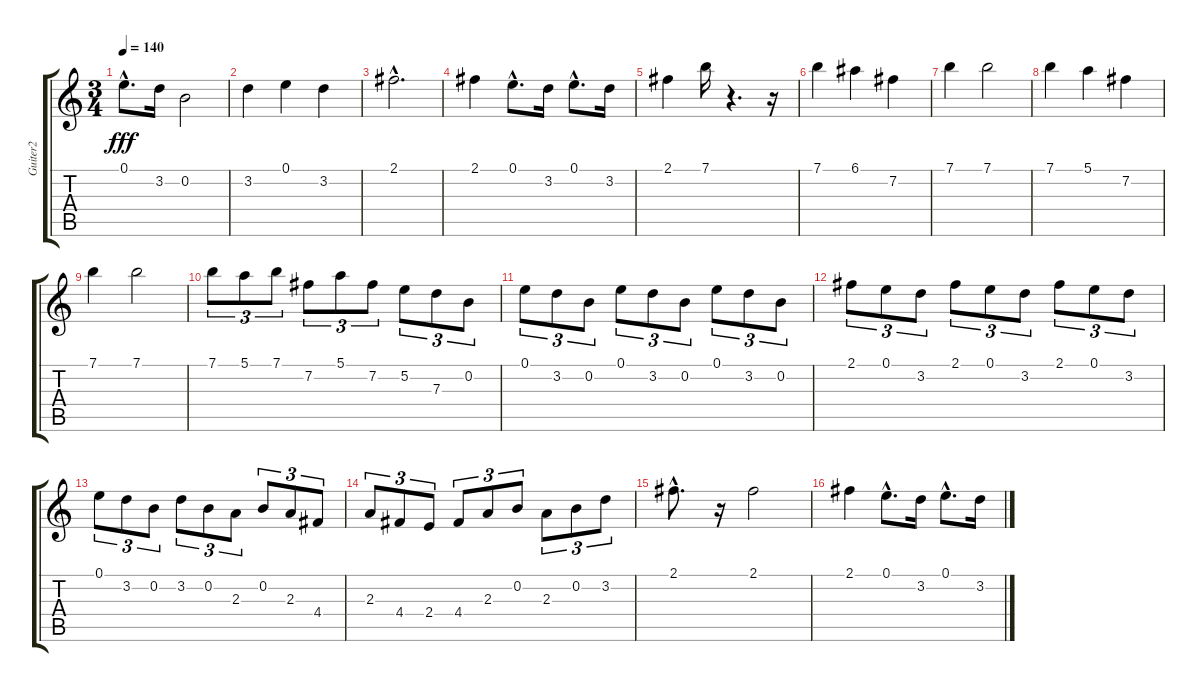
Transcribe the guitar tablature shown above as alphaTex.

\track ("Guiter2" "Guiter2") {instrument overdrivenguitar}
\staff {score tabs}
\tuning (E4 B3 G3 D3 A2 E2) {hide}
\ts (3 4)
\tempo 140
\clef g2
\ks c
0.1{hac}.8{d dy fff} 3.2.16 0.2.2 |
3.2.4 0.1.4 3.2.4 |
2.1{hac}.2{d} |
2.1.4 0.1{hac}.8{d} 3.2.16 0.1{hac}.8{d} 3.2.16 |
2.1.4 7.1.16 r.4{d} r.16 |
7.1.4 6.1.4 7.2.4 |
7.1.4 7.1.2 |
7.1.4 5.1.4 7.2.4 |
7.1.4 7.1.2 |
7.1.8{tu (3 2)} 5.1.8{tu (3 2)} 7.1.8{tu (3 2)} 7.2.8{tu (3 2)} 5.1.8{tu (3 2)} 7.2.8{tu (3 2)} 5.2.8{tu (3 2)} 7.3.8{tu (3 2)} 0.2.8{tu (3 2)} |
0.1.8{tu (3 2)} 3.2.8{tu (3 2)} 0.2.8{tu (3 2)} 0.1.8{tu (3 2)} 3.2.8{tu (3 2)} 0.2.8{tu (3 2)} 0.1.8{tu (3 2)} 3.2.8{tu (3 2)} 0.2.8{tu (3 2)} |
2.1.8{tu (3 2)} 0.1.8{tu (3 2)} 3.2.8{tu (3 2)} 2.1.8{tu (3 2)} 0.1.8{tu (3 2)} 3.2.8{tu (3 2)} 2.1.8{tu (3 2)} 0.1.8{tu (3 2)} 3.2.8{tu (3 2)} |
0.1.8{tu (3 2)} 3.2.8{tu (3 2)} 0.2.8{tu (3 2)} 3.2.8{tu (3 2)} 0.2.8{tu (3 2)} 2.3.8{tu (3 2)} 0.2.8{tu (3 2)} 2.3.8{tu (3 2)} 4.4.8{tu (3 2)} |
2.3.8{tu (3 2)} 4.4.8{tu (3 2)} 2.4.8{tu (3 2)} 4.4.8{tu (3 2)} 2.3.8{tu (3 2)} 0.2.8{tu (3 2)} 2.3.8{tu (3 2)} 0.2.8{tu (3 2)} 3.2.8{tu (3 2)} |
2.1{hac}.8{d} r.16 2.1.2 |
2.1.4 0.1{hac}.8{d} 3.2.16 0.1{hac}.8{d} 3.2.16
